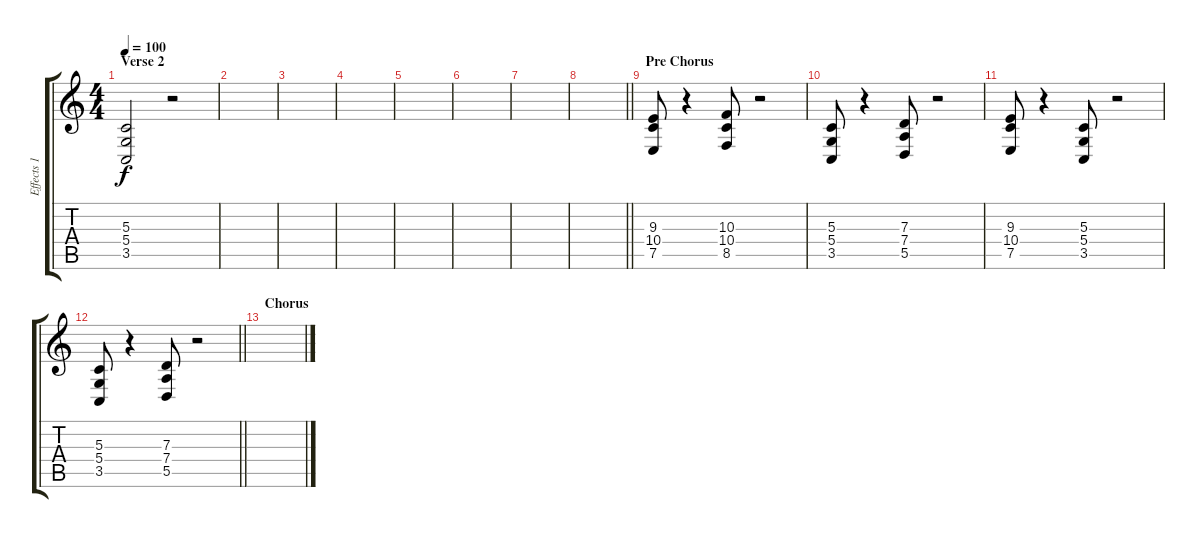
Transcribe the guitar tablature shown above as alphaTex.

\track ("Effects 1" "Effects 1") {instrument koto}
\staff {score tabs}
\tuning (E4 B3 G3 D3 A2 E2) {hide}
\ts (4 4)
\section ("" "Verse 2")
\tempo 100
\clef g2
\ks c
(5.3{t} 5.4{t} 3.5{t}).2{dy f} r.2 |
|
|
|
|
|
|
\barLineRight lightlight
|
\section ("" "Pre Chorus")
(9.3 10.4 7.5).8 r.4 (10.3 10.4 8.5).8 r.2 |
(5.3 5.4 3.5).8 r.4 (7.3 7.4 5.5).8 r.2 |
(9.3 10.4 7.5).8 r.4 (5.3 5.4 3.5).8 r.2 |
\barLineRight lightlight
(5.3 5.4 3.5).8 r.4 (7.3 7.4 5.5).8 r.2 |
\section ("" "Chorus")
